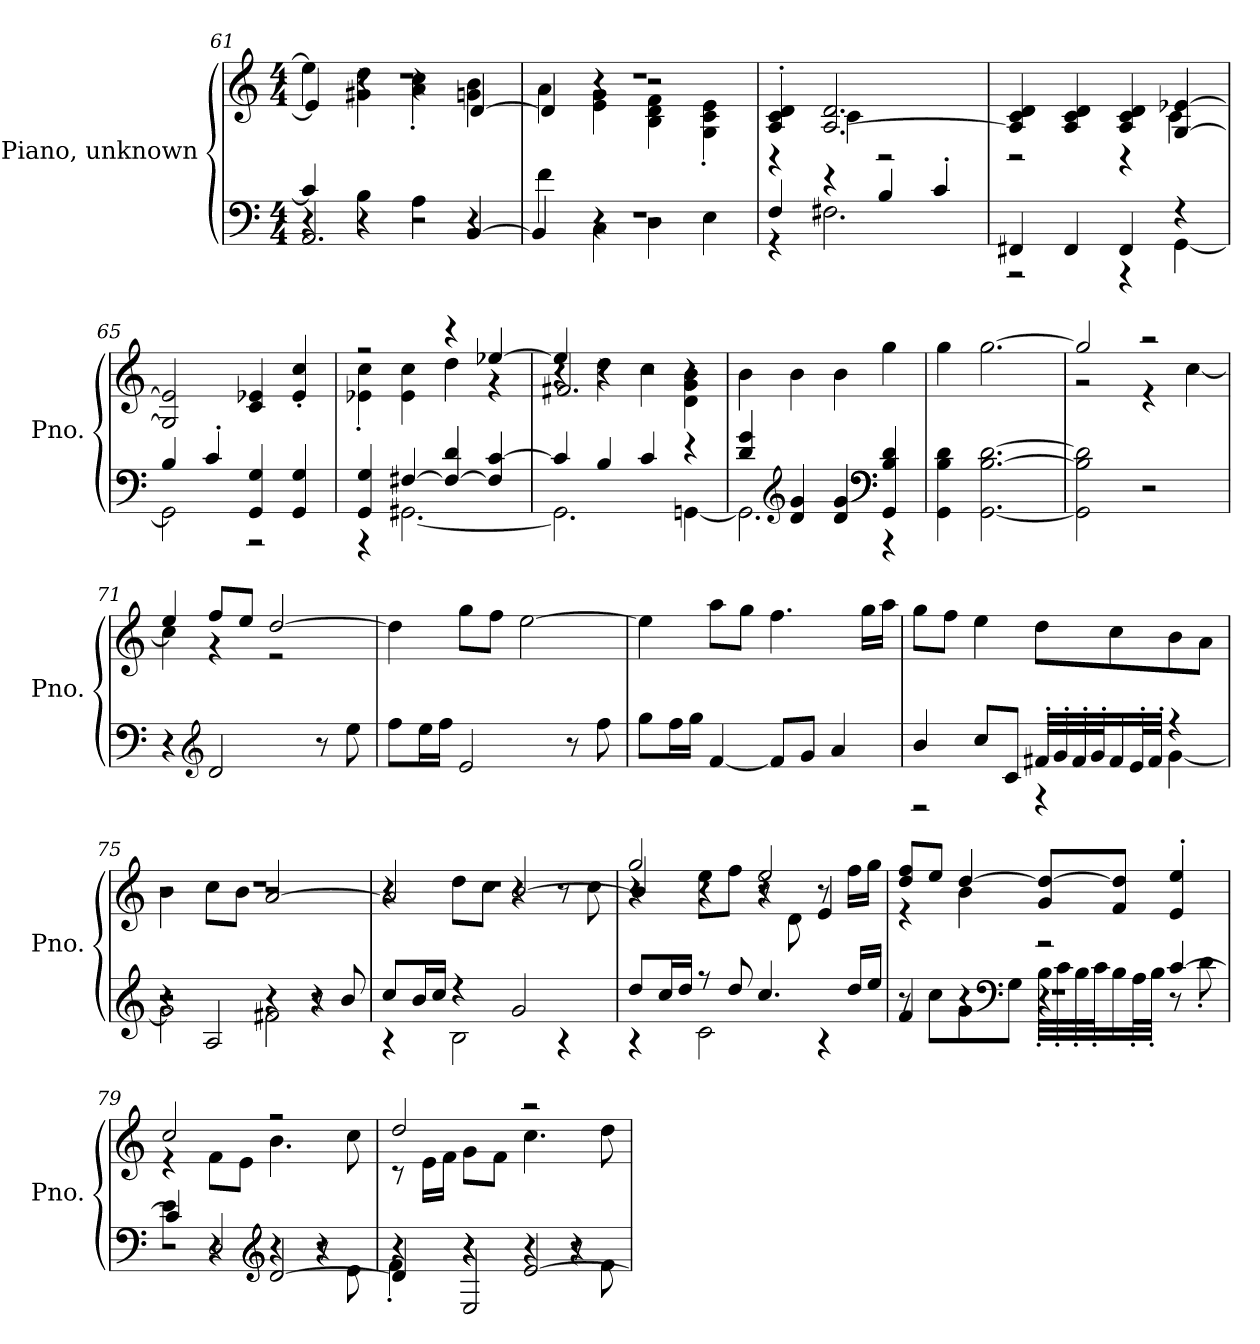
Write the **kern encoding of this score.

**kern	**kern
*part1	*part1
*staff2	*staff1
*I"Piano, unknown	*
*I'Pno.	*
*clefF4	*clefG2
*k[]	*k[]
*M4/4	*M4/4
=61	=61
*^	*^
*	*^	*	*^
4c/]	4r	2.AA/	1r	4ee\]	4e/]
4r	4B\	.	.	4g#X\ 4dd\	4r
2r	4A\	.	.	4a\' 4cc\'	4r
.	4r	[4BB/	.	4gn\ 4b\	[4d/
=62	=62	=62	=62	=62	=62
1r	4f\	4BB/]	1r	4a\	4d/]
.	4C\	4r	.	4e\ 4g\	4r
.	4D\	2r	.	4B\ 4d\ 4f\	2r
.	4E\	.	.	4G\' 4c\' 4e\'	.
*	*v	*v	*	*	*
*	*	*	*v	*v
=63	=63	=63	=63
4F/	4r	4A/' 4c/' 4d/'	4r
4r	2.F#X\	[2.A/ 2.d/	4c\
4B/	.	.	2r
4c'/	.	.	.
=64	=64	=64	=64
4FF#X/	2r	4A/] 4c/ 4d/	2r
4FF#/	.	4A/ 4c/ 4d/	.
4FF#/	4r	4A/ 4c/ 4d/	4r
4r	[4GG\	[4G/ [4e-X/	4c\
*	*	*v	*v
!!LO:LB:g=z
=65	=65	=65
4B/	2GG\]	2G/] 2e-/]
4c'/	.	.
4GG/ 4G/	2r	4c/ 4e-X/
4GG/ 4G/	.	4e-/' 4cc/'
=66	=66	=66
*	*	*^
4GG/ 4G/	4r	2r	4e-X\' 4cc\'
[4F#X/	[2.GG#X\	.	4e-\ 4cc\
4F#/_ 4d/	.	4r	4dd\
4F#/] [4c/	.	[4ee-X/	4r
=67	=67	=67	=67
*	*	*	*^
4c/]	2.GG#\]	4ee-/]	4r	2.f#X/
4B/	.	4r	4dd\	.
4c/	.	2r	4cc\	.
4r	[4GGn\	.	4d\ 4g\ 4b\	4r
*	*	*v	*v	*v
=68	=68	=68
4d/ 4g/	2.GG\]	4b\
*clefG2	*	*
4d/ 4g/	.	4b\
4d/ 4g/	.	4b\
*clefF4	*	*
4GG/ 4B/ 4d/	4r	4gg\
*v	*v	*
=69	=69
4GG\ 4B\ 4d\	4gg\
[2.GG\ [2.B\ [2.d\	[2.gg\
=70	=70
*	*^
2GG\] 2B\] 2d\]	2gg/]	2r
2r	2r	4r
.	.	[4cc\
=71	=71	=71
4r	4ee/	4cc\]
*clefG2	*	*
2d/	8ff/L	4r
.	8ee/J	.
.	[2dd/	2r
8r	.	.
8ee\	.	.
*	*v	*v
!!LO:LB:g=z
=72	=72
8ff\L	4dd\]
16ee\L	.
16ff\JJ	.
2e/	8gg\L
.	8ff\J
.	[2ee\
8r	.
8ff\	.
=73	=73
8gg\L	4ee\]
16ff\L	.
16gg\JJ	.
[4f/	8aa\L
.	8gg\J
8f/L]	4.ff\
8g/J	.
4a/	.
.	16gg\LL
.	16aa\JJ
=74	=74
*^	*
4b/	2r	8gg\L
.	.	8ff\J
8cc/L	.	4ee\
8c/J	.	.
32f#X'/LLL	4r	8dd\L
32g'/	.	.
32f#'/	.	.
32g'/J	.	.
16f#/	.	8cc\
32e'/L	.	.
32f#'/JJJ	.	.
4r	[4g\	8b\
.	.	8a\J
=75	=75	=75
*	*^	*^
*	*	*	*	*^
2r	2g\]	4r	1r	4b\	2r
.	.	2A/	.	8cc\L	.
.	.	.	.	8b\J	.
4r	2f#X\	.	.	2r	[2a/
8r	.	4r	.	.	.
8b/	.	.	.	.	.
*	*v	*v	*	*	*
!!LO:LB:g=z	!!	!!
=76	=76	=76	=76	=76
8cc/L	4r	1r	4r	2a/]
16b/L	.	.	.	.
16cc/JJ	.	.	.	.
4r	2B\	.	8dd\L	.
.	.	.	8cc\J	.
2g/	.	.	4r	[2b/
.	4r	.	8r	.
.	.	.	8cc\	.
=77	=77	=77	=77	=77
8dd/L	4r	2gg/	4r	4b/]
16cc/L	.	.	.	.
16dd/JJ	.	.	.	.
8r	2c\	.	8ee\L	4r
8dd/	.	.	8ff\J	.
4.cc/	.	2ee/	8r	4r
.	.	.	8d\	.
.	4r	.	8r	4e/
16dd/LL	.	.	16ff\LL	.
16ee/JJ	.	.	16gg\JJ	.
*	*	*	*v	*v
=78	=78	=78	=78
*	*^	*	*
1r	8r	4f/	8dd/ 8ff/L	4r
.	8cc\L	.	8ee/J	.
.	8g\	4r	[4dd/	4b\
*clefF4	*	*	*	*
.	8G\J	.	.	.
.	32B'\LLL	4r	8g/ 8dd/_L	2r
.	32c'\	.	.	.
.	32B'\	.	.	.
.	32c'\J	.	.	.
.	16B\	.	8f/ 8dd/]J	.
.	32A'\L	.	.	.
.	32B'\JJJ	.	.	.
.	8r	[4c/	4e/' 4ee/'	.
.	8d'\	.	.	.
=79	=79	=79	=79	=79
2r	4e\	4c/]	2cc/	4r
.	4r	2D/	.	8f\L
.	.	.	.	8e\J
*clefG2	*	*	*	*
[2d/	4r	.	2r	4.b\
.	8r	4r	.	.
.	8e\	.	.	8cc\
!!LO:PB:g=z	!!
=80	=80	=80	=80	=80
4d/]	4f'\	4r	2dd/	8r
.	.	.	.	16e\LL
.	.	.	.	16f\JJ
4r	4r	2E/	.	8g\L
.	.	.	.	8f\J
[2e/	4r	.	2r	4.cc\
.	8r	4r	.	.
.	8f\	.	.	8dd\
*v	*v	*v	*	*
*	*v	*v
=	=
*-	*-
